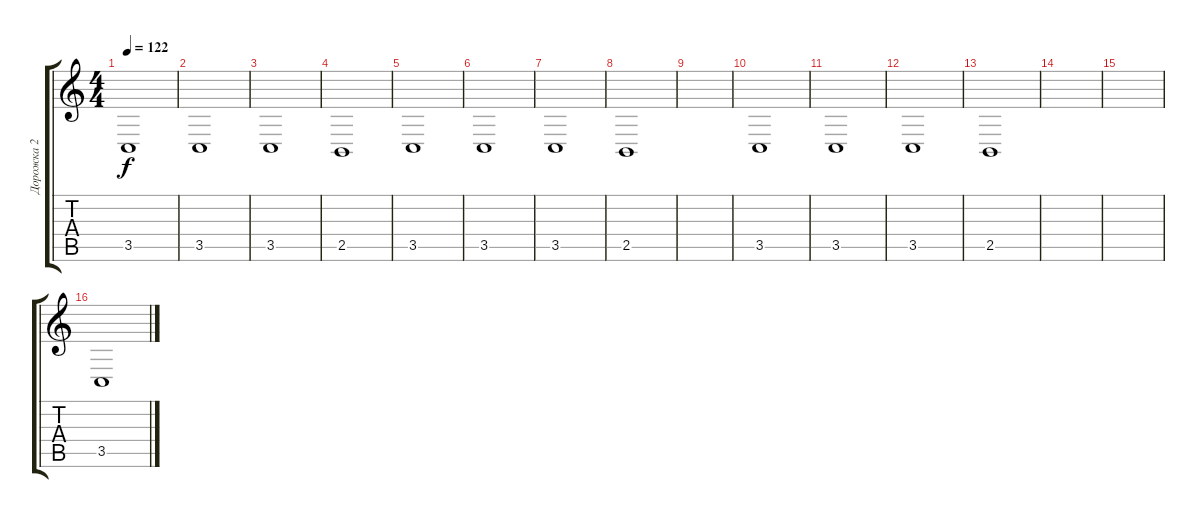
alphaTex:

\track ("Дорожка 2" "Дорожка 2") {instrument stringensemble1}
\staff {score tabs}
\tuning (E4 B3 G3 D3 A2 E2) {hide}
\ts (4 4)
\tempo 122
\clef g2
\ks c
3.5.1{dy f volume 7} |
3.5.1 |
3.5.1 |
2.5.1 |
3.5.1 |
3.5.1 |
3.5.1 |
2.5.1 |
|
3.5.1{volume 7} |
3.5.1 |
3.5.1 |
2.5.1 |
|
|
3.5.1{volume 7}
